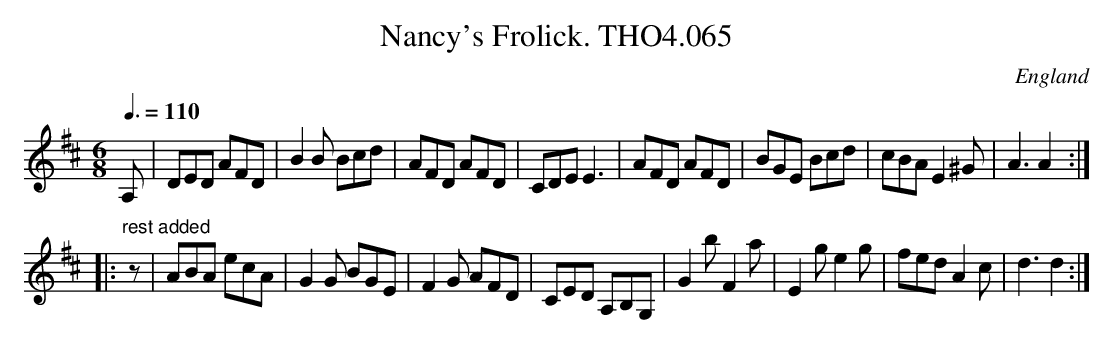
X:1
T:Nancy's Frolick. THO4.065
O:England
M:6/8
L:1/8
Q:3/8=110
K:D major
A,|DED AFD|B2 B Bcd|AFD AFD|CDE E3|\
AFD AFD|BGE Bcd|cBA E2 ^G|A3 A2:|
|:"rest added"z|ABA ecA|G2 G BGE|F2 G AFD|CED A,B,G,|\
G2 b F2 a|E2 g e2 g|fed A2 c|d3 d2:|
